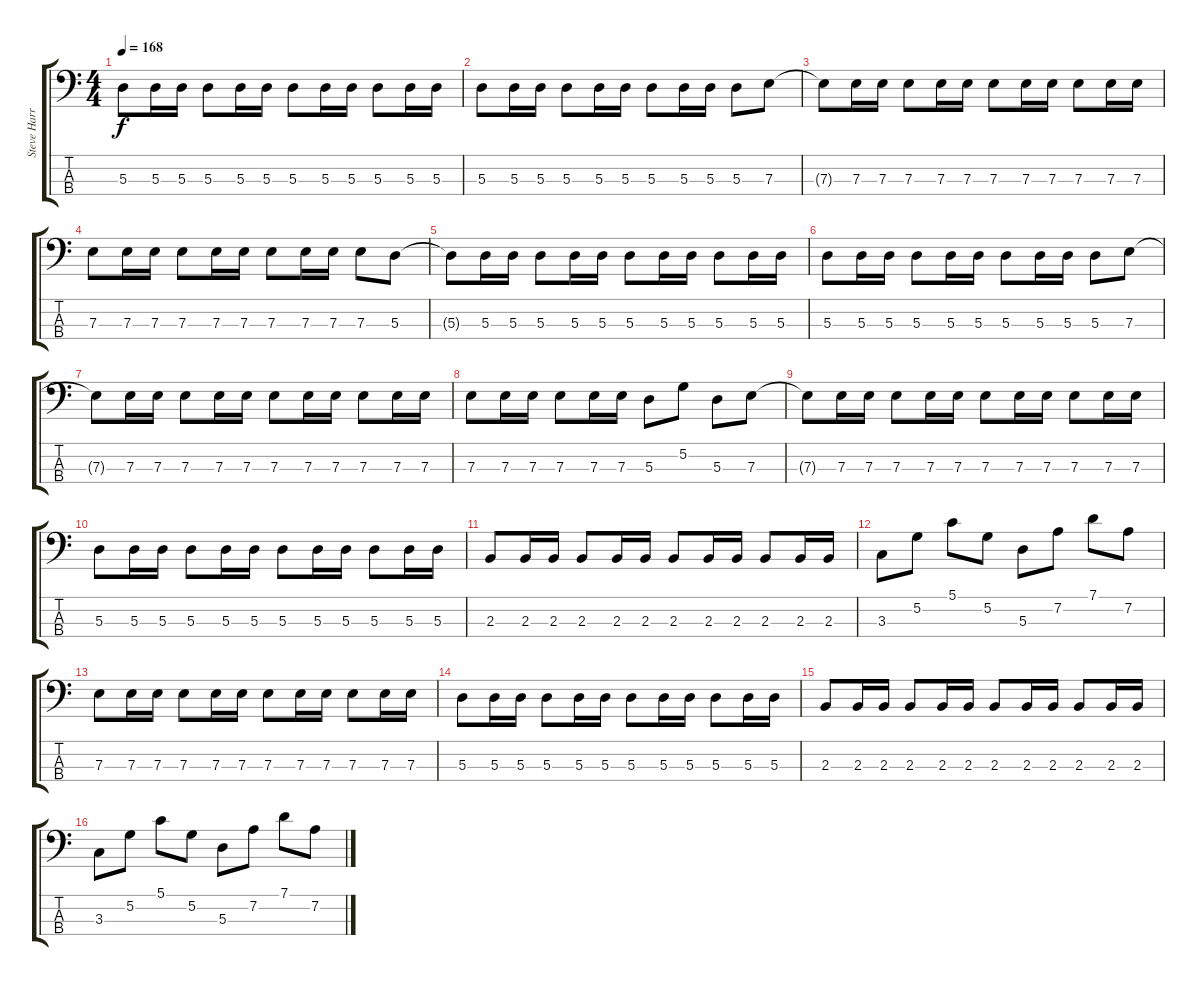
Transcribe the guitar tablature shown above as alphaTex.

\track ("Steve Harris" "Steve Harr") {instrument electricbassfinger}
\staff {score tabs}
\tuning (G2 D2 A1 E1) {hide}
\ts (4 4)
\tempo 168
\clef f4
\ks c
5.3{t}.8{dy f} 5.3.16 5.3.16 5.3.8 5.3.16 5.3.16 5.3.8 5.3.16 5.3.16 5.3.8 5.3.16 5.3.16 |
5.3.8 5.3.16 5.3.16 5.3.8 5.3.16 5.3.16 5.3.8 5.3.16 5.3.16 5.3.8 7.3.8 |
7.3{t}.8 7.3.16 7.3.16 7.3.8 7.3.16 7.3.16 7.3.8 7.3.16 7.3.16 7.3.8 7.3.16 7.3.16 |
7.3.8 7.3.16 7.3.16 7.3.8 7.3.16 7.3.16 7.3.8 7.3.16 7.3.16 7.3.8 5.3.8 |
5.3{t}.8 5.3.16 5.3.16 5.3.8 5.3.16 5.3.16 5.3.8 5.3.16 5.3.16 5.3.8 5.3.16 5.3.16 |
5.3.8 5.3.16 5.3.16 5.3.8 5.3.16 5.3.16 5.3.8 5.3.16 5.3.16 5.3.8 7.3.8 |
7.3{t}.8 7.3.16 7.3.16 7.3.8 7.3.16 7.3.16 7.3.8 7.3.16 7.3.16 7.3.8 7.3.16 7.3.16 |
7.3.8 7.3.16 7.3.16 7.3.8 7.3.16 7.3.16 5.3.8 5.2.8 5.3.8 7.3.8 |
7.3{t}.8 7.3.16 7.3.16 7.3.8 7.3.16 7.3.16 7.3.8 7.3.16 7.3.16 7.3.8 7.3.16 7.3.16 |
5.3.8 5.3.16 5.3.16 5.3.8 5.3.16 5.3.16 5.3.8 5.3.16 5.3.16 5.3.8 5.3.16 5.3.16 |
2.3.8 2.3.16 2.3.16 2.3.8 2.3.16 2.3.16 2.3.8 2.3.16 2.3.16 2.3.8 2.3.16 2.3.16 |
3.3.8 5.2.8 5.1.8 5.2.8 5.3.8 7.2.8 7.1.8 7.2.8 |
7.3.8 7.3.16 7.3.16 7.3.8 7.3.16 7.3.16 7.3.8 7.3.16 7.3.16 7.3.8 7.3.16 7.3.16 |
5.3.8 5.3.16 5.3.16 5.3.8 5.3.16 5.3.16 5.3.8 5.3.16 5.3.16 5.3.8 5.3.16 5.3.16 |
2.3.8 2.3.16 2.3.16 2.3.8 2.3.16 2.3.16 2.3.8 2.3.16 2.3.16 2.3.8 2.3.16 2.3.16 |
3.3.8 5.2.8 5.1.8 5.2.8 5.3.8 7.2.8 7.1.8 7.2.8
